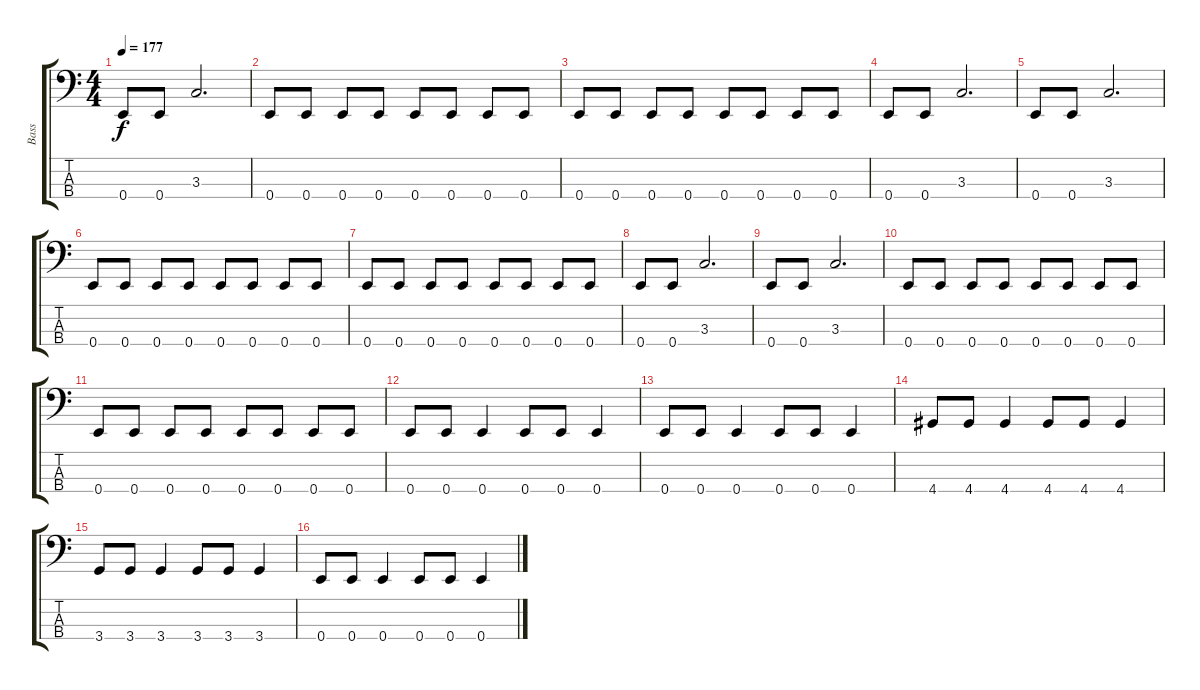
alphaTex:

\track ("Bass" "Bass") {instrument electricbasspick}
\staff {score tabs}
\tuning (G2 D2 A1 E1) {hide}
\ts (4 4)
\tempo 177
\clef f4
\ks c
0.4.8{dy f} 0.4.8 3.3.2{d} |
0.4.8 0.4.8 0.4.8 0.4.8 0.4.8 0.4.8 0.4.8 0.4.8 |
0.4.8 0.4.8 0.4.8 0.4.8 0.4.8 0.4.8 0.4.8 0.4.8 |
0.4.8 0.4.8 3.3.2{d} |
0.4.8 0.4.8 3.3.2{d} |
0.4.8 0.4.8 0.4.8 0.4.8 0.4.8 0.4.8 0.4.8 0.4.8 |
0.4.8 0.4.8 0.4.8 0.4.8 0.4.8 0.4.8 0.4.8 0.4.8 |
0.4.8 0.4.8 3.3.2{d} |
0.4.8 0.4.8 3.3.2{d} |
0.4.8 0.4.8 0.4.8 0.4.8 0.4.8 0.4.8 0.4.8 0.4.8 |
0.4.8 0.4.8 0.4.8 0.4.8 0.4.8 0.4.8 0.4.8 0.4.8 |
0.4.8 0.4.8 0.4.4 0.4.8 0.4.8 0.4.4 |
0.4.8 0.4.8 0.4.4 0.4.8 0.4.8 0.4.4 |
4.4.8 4.4.8 4.4.4 4.4.8 4.4.8 4.4.4 |
3.4.8 3.4.8 3.4.4 3.4.8 3.4.8 3.4.4 |
0.4.8 0.4.8 0.4.4 0.4.8 0.4.8 0.4.4
